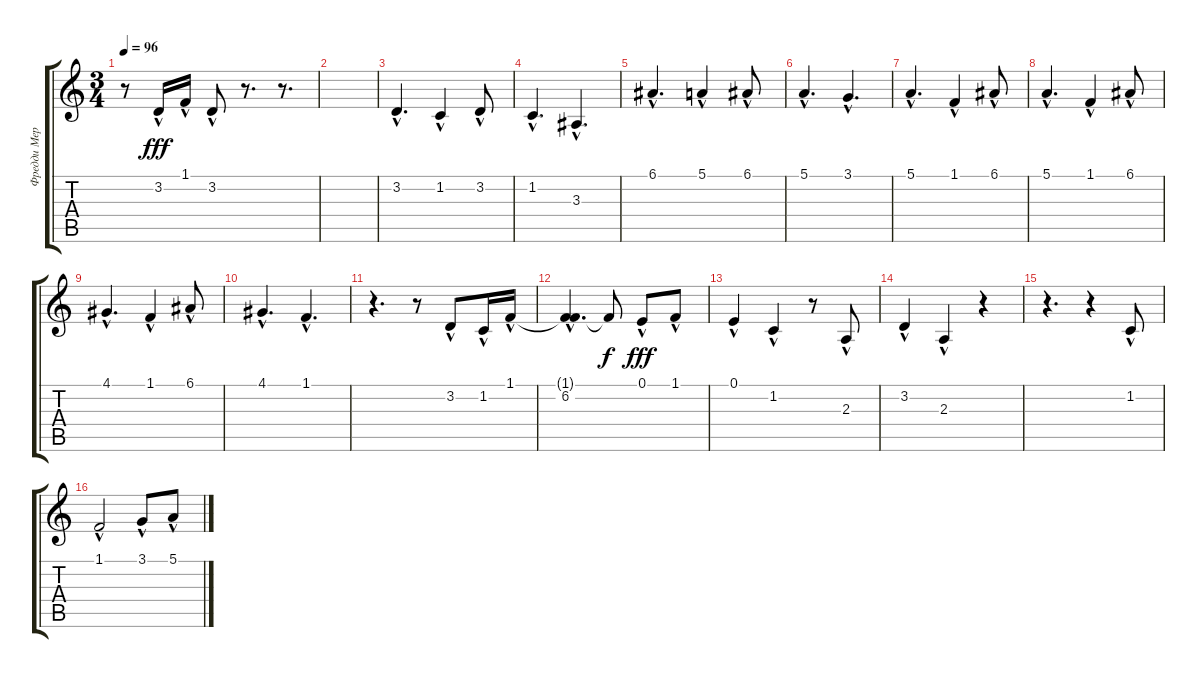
\track ("Фредди Меркьюри" "Фредди Мер") {instrument brightacousticpiano}
\staff {score tabs}
\tuning (E4 B3 G3 D3 A2 E2) {hide}
\ts (3 4)
\tempo 96
\clef g2
\ks c
r.8{dy fff} 3.2{hac}.16 1.1{hac}.16 3.2{hac}.8 r.8{d} r.8{d} |
|
3.2{hac}.4{d} 1.2{hac}.4 3.2{hac}.8 |
1.2{hac}.4{d} 3.3{hac}.4{d} |
6.1{hac}.4{d} 5.1{hac}.4 6.1{hac}.8 |
5.1{hac}.4{d} 3.1{hac}.4{d} |
5.1{hac}.4{d} 1.1{hac}.4 6.1{hac}.8 |
5.1{hac}.4{d} 1.1{hac}.4 6.1{hac}.8 |
4.1{hac}.4{d} 1.1{hac}.4 6.1{hac}.8 |
4.1{hac}.4{d} 1.1{hac}.4{d} |
r.4{d} r.8 3.2{hac}.8 1.2{hac}.16 1.1{hac}.16 |
(1.1{t} 6.2{hac}).4{d} 1.1{t}.8{dy f} 0.1{hac}.8{dy fff} 1.1{hac}.8 |
0.1{hac}.4 1.2{hac}.4 r.8 2.3{hac}.8 |
3.2{hac}.4 2.3{hac}.4 r.4 |
r.4{d} r.4 1.2{hac}.8 |
1.1{hac}.2 3.1{hac}.8 5.1{hac}.8
